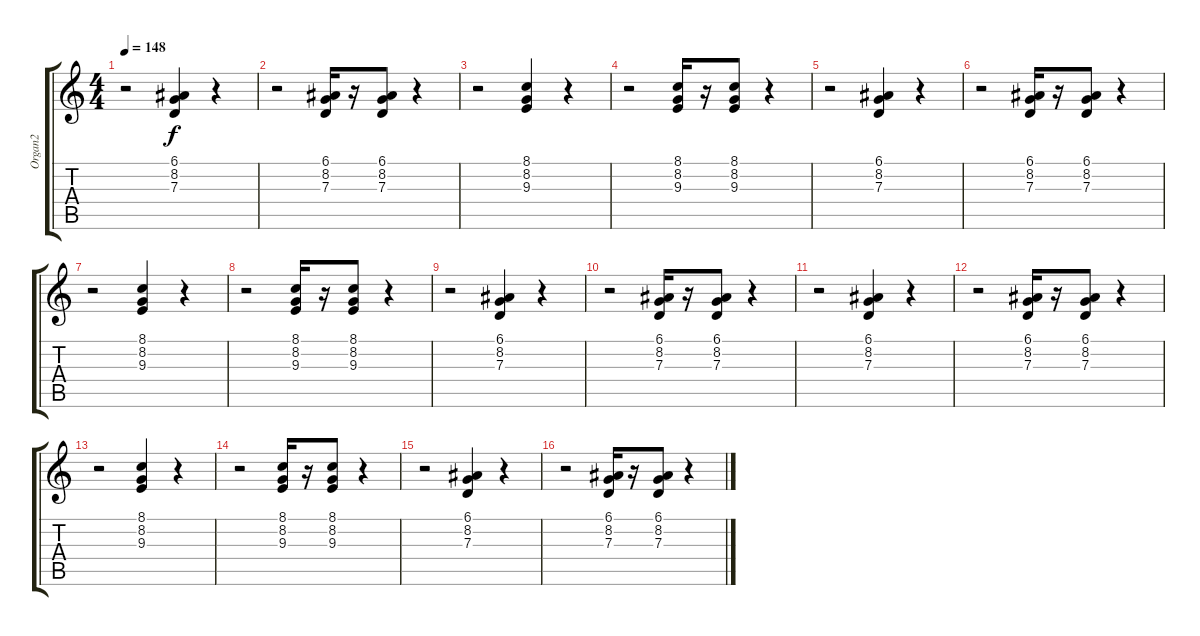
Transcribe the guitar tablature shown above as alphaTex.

\track ("Organ2" "Organ2") {instrument percussiveorgan}
\staff {score tabs}
\tuning (E4 B3 G3 D3 A2 E2) {hide}
\ts (4 4)
\tempo 148
\clef g2
\ks c
r.2{dy f} (6.1 8.2 7.3).4 r.4 |
r.2 (6.1 8.2 7.3).16 r.16 (6.1 8.2 7.3).8 r.4 |
r.2 (8.1 8.2 9.3).4 r.4 |
r.2 (8.1 8.2 9.3).16 r.16 (8.1 8.2 9.3).8 r.4 |
r.2 (6.1 8.2 7.3).4 r.4 |
r.2 (6.1 8.2 7.3).16 r.16 (6.1 8.2 7.3).8 r.4 |
r.2 (8.1 8.2 9.3).4 r.4 |
r.2 (8.1 8.2 9.3).16 r.16 (8.1 8.2 9.3).8 r.4 |
r.2 (6.1 8.2 7.3).4 r.4 |
r.2 (6.1 8.2 7.3).16 r.16 (6.1 8.2 7.3).8 r.4 |
r.2 (6.1 8.2 7.3).4 r.4 |
r.2 (6.1 8.2 7.3).16 r.16 (6.1 8.2 7.3).8 r.4 |
r.2 (8.1 8.2 9.3).4 r.4 |
r.2 (8.1 8.2 9.3).16{volume 7} r.16 (8.1 8.2 9.3).8 r.4 |
r.2 (6.1 8.2 7.3).4{volume 7} r.4 |
r.2 (6.1 8.2 7.3).16{volume 7} r.16 (6.1 8.2 7.3).8{volume 7} r.4
